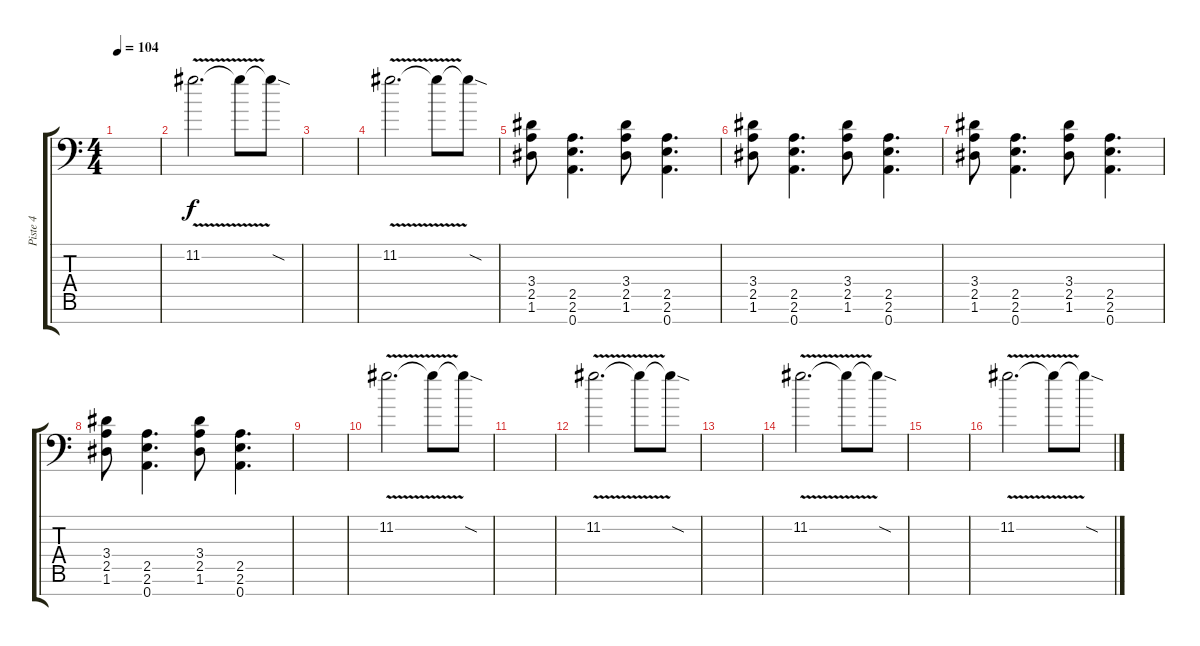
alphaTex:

\track ("Piste 4" "Piste 4") {instrument distortionguitar}
\staff {score tabs}
\tuning (D4 A3 F3 C3 G2 D2 A1) {hide}
\ts (4 4)
\tempo 104
\clef f4
\ks c
|
11.2{v}.2{d volume 14 balance 16} 11.2{t}.8 11.2{sod t}.8 |
|
11.2{v}.2{d volume 14 balance 0} 11.2{t}.8 11.2{sod t}.8 |
(3.4 2.5 1.6).8 (2.5 2.6 0.7).4{d} (3.4 2.5 1.6).8 (2.5 2.6 0.7).4{d} |
(3.4 2.5 1.6).8 (2.5 2.6 0.7).4{d} (3.4 2.5 1.6).8 (2.5 2.6 0.7).4{d} |
(3.4 2.5 1.6).8 (2.5 2.6 0.7).4{d} (3.4 2.5 1.6).8 (2.5 2.6 0.7).4{d} |
(3.4 2.5 1.6).8 (2.5 2.6 0.7).4{d} (3.4 2.5 1.6).8 (2.5 2.6 0.7).4{d} |
|
11.2{v}.2{d volume 14 balance 16} 11.2{t}.8 11.2{sod t}.8 |
|
11.2{v}.2{d volume 14 balance 0} 11.2{t}.8 11.2{sod t}.8 |
|
11.2{v}.2{d volume 14 balance 16} 11.2{t}.8 11.2{sod t}.8 |
|
11.2{v}.2{d volume 14 balance 0} 11.2{t}.8 11.2{sod t}.8
